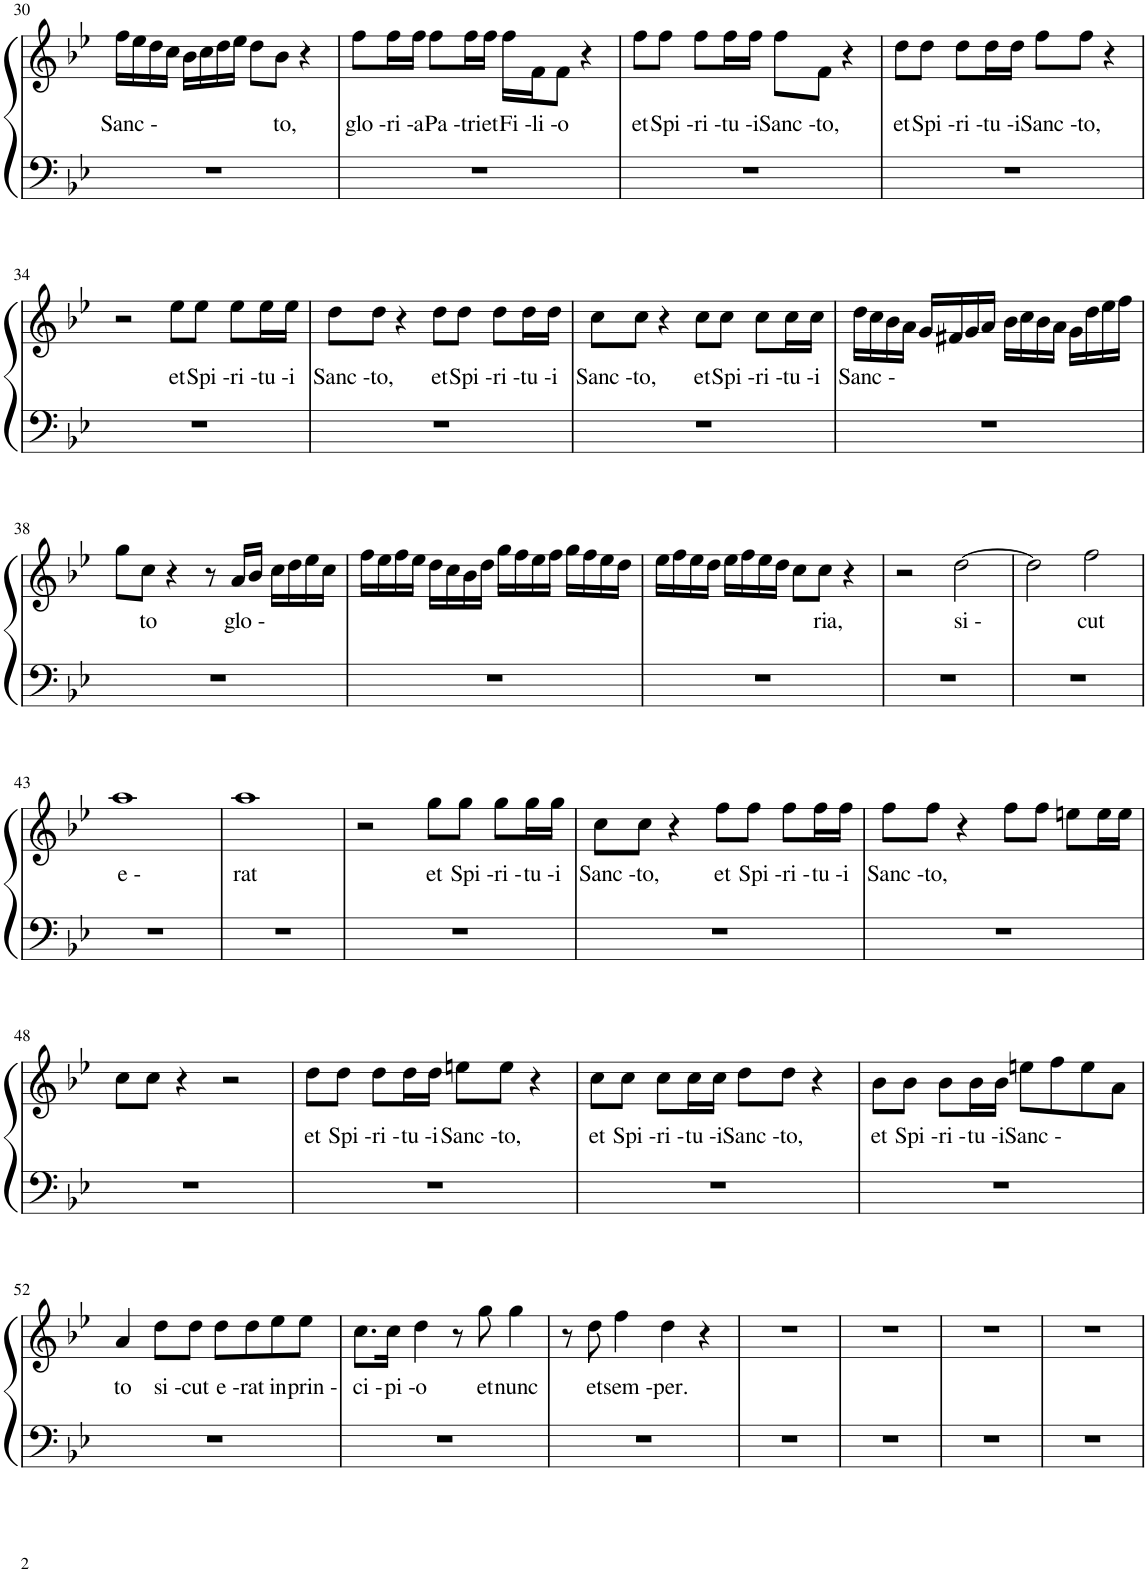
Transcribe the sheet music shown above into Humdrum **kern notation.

**kern	**kern	**text
*part1	*part1	*part1
*staff2	*staff1	*staff1
*I"Piano	*	*
*I'Pno.	*	*
!!LO:PB:g=z
*clefF4	*clefG2	*
*k[b-e-]	*k[b-e-]	*
*M4/4	*M4/4	*
*met(c)	*met(c)	*
=30	=30	=30
!	!	!LO:LY:b
1r	16ff\LL	Sanc -
.	16ee-\	.
.	16dd\	.
.	16cc\JJ	.
.	16b-\LL	.
.	16cc\	.
.	16dd\	.
.	16ee-\JJ	.
.	8dd\L	.
!	!	!LO:LY:b
.	8b-\J	to,
.	4r	.
=31	=31	=31
!	!	!LO:LY:b
1r	8ff\L	glo -
!	!	!LO:LY:b
.	16ff\L	ri -
!	!	!LO:LY:b
.	16ff\JJ	a
!	!	!LO:LY:b
.	8ff\L	Pa -
!	!	!LO:LY:b
.	16ff\L	tri
!	!	!LO:LY:b
.	16ff\JJ	et
!	!	!LO:LY:b
.	16ff\LL	Fi -
!	!	!LO:LY:b
.	16f\J	li -
!	!	!LO:LY:b
.	8f\J	o
.	4r	.
=32	=32	=32
!	!	!LO:LY:b
1r	8ff\L	et
!	!	!LO:LY:b
.	8ff\J	Spi -
!	!	!LO:LY:b
.	8ff\L	ri -
!	!	!LO:LY:b
.	16ff\L	tu -
!	!	!LO:LY:b
.	16ff\JJ	i
!	!	!LO:LY:b
.	8ff\L	Sanc -
!	!	!LO:LY:b
.	8f\J	to,
.	4r	.
=33	=33	=33
!	!	!LO:LY:b
1r	8dd\L	et
!	!	!LO:LY:b
.	8dd\J	Spi -
!	!	!LO:LY:b
.	8dd\L	ri -
!	!	!LO:LY:b
.	16dd\L	tu -
!	!	!LO:LY:b
.	16dd\JJ	i
!	!	!LO:LY:b
.	8ff\L	Sanc -
!	!	!LO:LY:b
.	8ff\J	to,
.	4r	.
!!LO:LB:g=z
=34	=34	=34
1r	2r	.
!	!	!LO:LY:b
.	8ee-\L	et
!	!	!LO:LY:b
.	8ee-\J	Spi -
!	!	!LO:LY:b
.	8ee-\L	ri -
!	!	!LO:LY:b
.	16ee-\L	tu -
!	!	!LO:LY:b
.	16ee-\JJ	i
=35	=35	=35
!	!	!LO:LY:b
1r	8dd\L	Sanc -
!	!	!LO:LY:b
.	8dd\J	to,
.	4r	.
!	!	!LO:LY:b
.	8dd\L	et
!	!	!LO:LY:b
.	8dd\J	Spi -
!	!	!LO:LY:b
.	8dd\L	ri -
!	!	!LO:LY:b
.	16dd\L	tu -
!	!	!LO:LY:b
.	16dd\JJ	i
=36	=36	=36
!	!	!LO:LY:b
1r	8cc\L	Sanc -
!	!	!LO:LY:b
.	8cc\J	to,
.	4r	.
!	!	!LO:LY:b
.	8cc\L	et
!	!	!LO:LY:b
.	8cc\J	Spi -
!	!	!LO:LY:b
.	8cc\L	ri -
!	!	!LO:LY:b
.	16cc\L	tu -
!	!	!LO:LY:b
.	16cc\JJ	i
=37	=37	=37
!	!	!LO:LY:b
1r	16dd\LL	Sanc -
.	16cc\	.
.	16b-\	.
.	16a\JJ	.
.	16g/LL	.
.	16f#X/	.
.	16g/	.
.	16a/JJ	.
.	16b-\LL	.
.	16cc\	.
.	16b-\	.
.	16a\JJ	.
.	16g\LL	.
.	16dd\	.
.	16ee-\	.
.	16ff\JJ	.
!!LO:LB:g=z
=38	=38	=38
1r	8gg\L	.
!	!	!LO:LY:b
.	8cc\J	to
.	4r	.
.	8r	.
!	!	!LO:LY:b
.	16a/LL	glo -
.	16b-/JJ	.
.	16cc\LL	.
.	16dd\	.
.	16ee-\	.
.	16cc\JJ	.
=39	=39	=39
1r	16ff\LL	.
.	16ee-\	.
.	16ff\	.
.	16ee-\JJ	.
.	16dd\LL	.
.	16cc\	.
.	16b-\	.
.	16dd\JJ	.
.	16gg\LL	.
.	16ff\	.
.	16ee-\	.
.	16ff\JJ	.
.	16gg\LL	.
.	16ff\	.
.	16ee-\	.
.	16dd\JJ	.
=40	=40	=40
1r	16ee-\LL	.
.	16ff\	.
.	16ee-\	.
.	16dd\JJ	.
.	16ee-\LL	.
.	16ff\	.
.	16ee-\	.
.	16dd\JJ	.
.	8cc\L	.
!	!	!LO:LY:b
.	8cc\J	ria,
.	4r	.
=41	=41	=41
1r	2r	.
!	!	!LO:LY:b
.	[2dd\	si -
=42	=42	=42
1r	2dd\]	.
!	!	!LO:LY:b
.	2ff\	cut
!!LO:LB:g=z
=43	=43	=43
!	!	!LO:LY:b
1r	1aa	e -
=44	=44	=44
!	!	!LO:LY:b
1r	1aa	rat
=45	=45	=45
1r	2r	.
!	!	!LO:LY:b
.	8gg\L	et
!	!	!LO:LY:b
.	8gg\J	Spi -
!	!	!LO:LY:b
.	8gg\L	ri -
!	!	!LO:LY:b
.	16gg\L	tu -
!	!	!LO:LY:b
.	16gg\JJ	i
=46	=46	=46
!	!	!LO:LY:b
1r	8cc\L	Sanc -
!	!	!LO:LY:b
.	8cc\J	to,
.	4r	.
!	!	!LO:LY:b
.	8ff\L	et
!	!	!LO:LY:b
.	8ff\J	Spi -
!	!	!LO:LY:b
.	8ff\L	ri -
!	!	!LO:LY:b
.	16ff\L	tu -
!	!	!LO:LY:b
.	16ff\JJ	i
=47	=47	=47
!	!	!LO:LY:b
1r	8ff\L	Sanc -
!	!	!LO:LY:b
.	8ff\J	to,
.	4r	.
.	8ff\L	.
.	8ff\J	.
.	8een\L	.
.	16ee\L	.
.	16ee\JJ	.
!!LO:LB:g=z
=48	=48	=48
1r	8cc\L	.
.	8cc\J	.
.	4r	.
.	2r	.
=49	=49	=49
!	!	!LO:LY:b
1r	8dd\L	et
!	!	!LO:LY:b
.	8dd\J	Spi -
!	!	!LO:LY:b
.	8dd\L	ri -
!	!	!LO:LY:b
.	16dd\L	tu -
!	!	!LO:LY:b
.	16dd\JJ	i
!	!	!LO:LY:b
.	8een\L	Sanc -
!	!	!LO:LY:b
.	8ee\J	to,
.	4r	.
=50	=50	=50
!	!	!LO:LY:b
1r	8cc\L	et
!	!	!LO:LY:b
.	8cc\J	Spi -
!	!	!LO:LY:b
.	8cc\L	ri -
!	!	!LO:LY:b
.	16cc\L	tu -
!	!	!LO:LY:b
.	16cc\JJ	i
!	!	!LO:LY:b
.	8dd\L	Sanc -
!	!	!LO:LY:b
.	8dd\J	to,
.	4r	.
=51	=51	=51
!	!	!LO:LY:b
1r	8b-\L	et
!	!	!LO:LY:b
.	8b-\J	Spi -
!	!	!LO:LY:b
.	8b-\L	ri -
!	!	!LO:LY:b
.	16b-\L	tu -
!	!	!LO:LY:b
.	16b-\JJ	i
!	!	!LO:LY:b
.	8een\L	Sanc -
.	8ff\	.
.	8ee\	.
.	8a\J	.
!!LO:LB:g=z
=52	=52	=52
!	!	!LO:LY:b
1r	4a/	to
!	!	!LO:LY:b
.	8dd\L	si -
!	!	!LO:LY:b
.	8dd\J	cut
!	!	!LO:LY:b
.	8dd\L	e -
!	!	!LO:LY:b
.	8dd\	rat
!	!	!LO:LY:b
.	8ee-\	in
!	!	!LO:LY:b
.	8ee-\J	prin -
=53	=53	=53
!	!	!LO:LY:b
1r	8.cc\L	ci -
!	!	!LO:LY:b
.	16cc\Jk	pi -
!	!	!LO:LY:b
.	4dd\	o
.	8r	.
!	!	!LO:LY:b
.	8gg\	et
!	!	!LO:LY:b
.	4gg\	nunc
=54	=54	=54
1r	8r	.
!	!	!LO:LY:b
.	8dd\	et
!	!	!LO:LY:b
.	4ff\	sem -
!	!	!LO:LY:b
.	4dd\	per.
.	4r	.
=55	=55	=55
1r	1r	.
=56	=56	=56
1r	1r	.
=57	=57	=57
1r	1r	.
=58	=58	=58
1r	1r	.
=	=	=
*-	*-	*-
